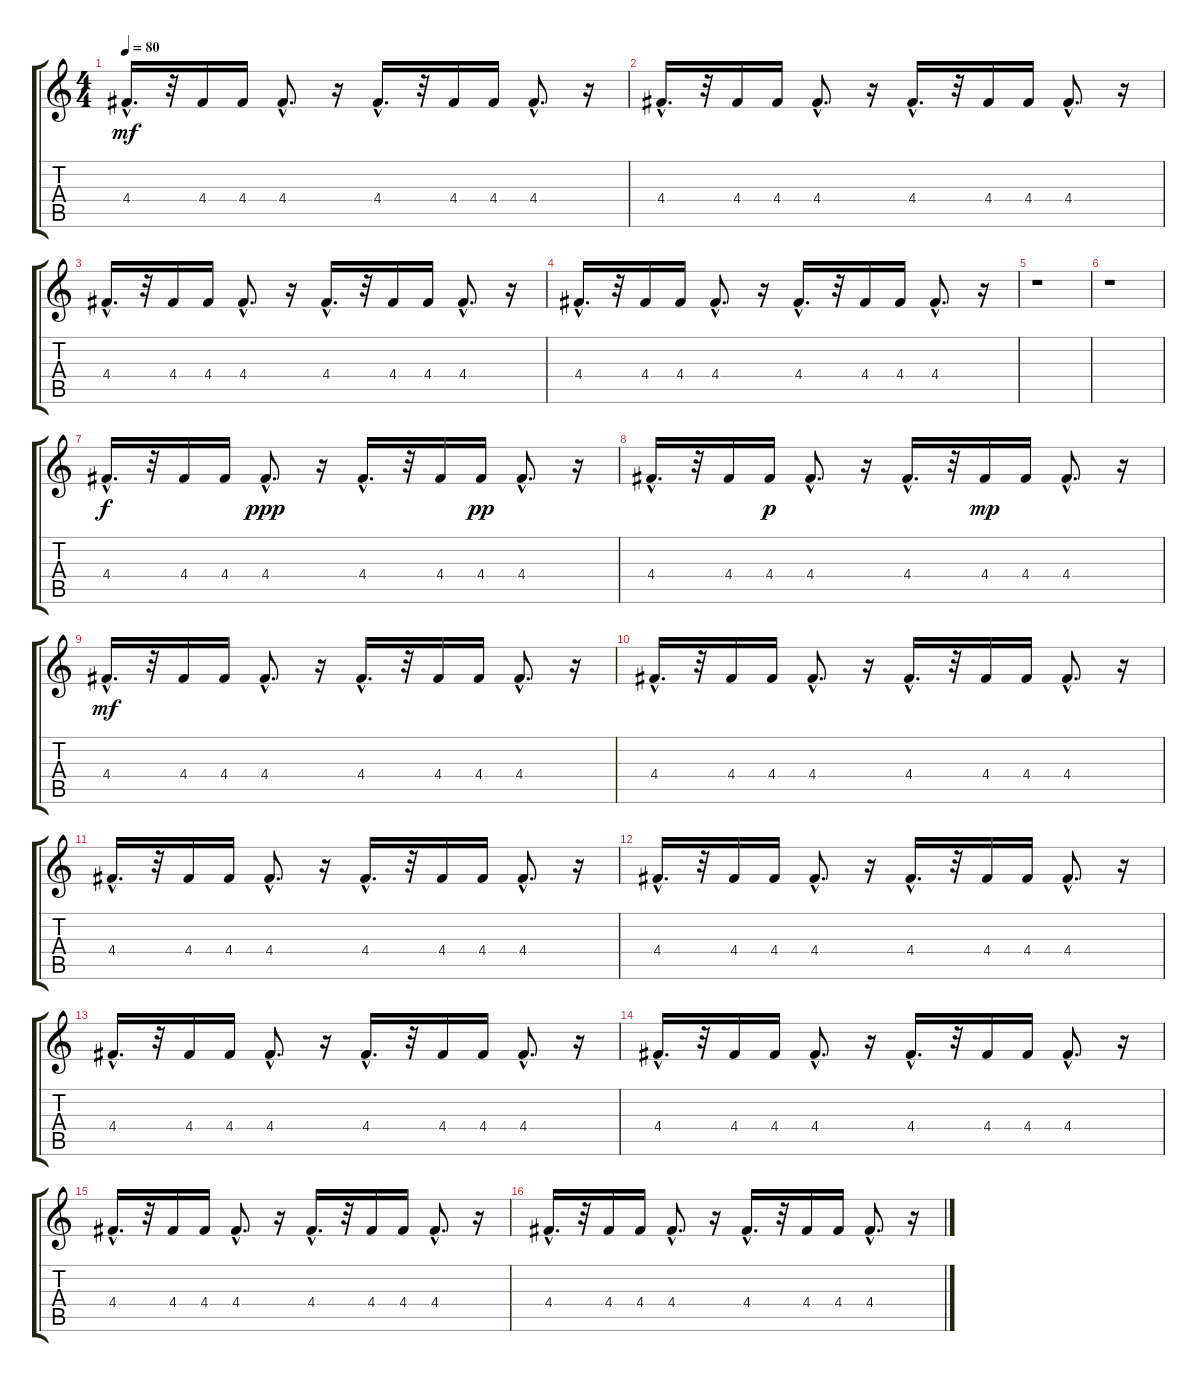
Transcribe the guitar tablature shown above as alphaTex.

\track "" {instrument acousticguitarnylon}
\staff {score tabs}
\tuning (E4 B3 G3 D3 A2 E2) {hide}
\ts (4 4)
\tempo 80
\clef g2
\ks c
4.4{hac}.16{d dy mf} r.32 4.4.16 4.4.16 4.4{hac}.8{d} r.16 4.4{hac}.16{d} r.32 4.4.16 4.4.16 4.4{hac}.8{d} r.16 |
4.4{hac}.16{d} r.32 4.4.16 4.4.16 4.4{hac}.8{d} r.16 4.4{hac}.16{d} r.32 4.4.16 4.4.16 4.4{hac}.8{d} r.16 |
4.4{hac}.16{d} r.32 4.4.16 4.4.16 4.4{hac}.8{d} r.16 4.4{hac}.16{d} r.32 4.4.16 4.4.16 4.4{hac}.8{d} r.16 |
4.4{hac}.16{d} r.32 4.4.16 4.4.16 4.4{hac}.8{d} r.16 4.4{hac}.16{d} r.32 4.4.16 4.4.16 4.4{hac}.8{d} r.16 |
r.1 |
r.1 |
4.4{hac}.16{d dy f} r.32 4.4.16 4.4.16 4.4{hac}.8{d dy ppp} r.16 4.4{hac}.16{d} r.32 4.4.16 4.4.16{dy pp} 4.4{hac}.8{d} r.16 |
4.4{hac}.16{d} r.32 4.4.16 4.4.16{dy p} 4.4{hac}.8{d} r.16 4.4{hac}.16{d} r.32 4.4.16{dy mp} 4.4.16 4.4{hac}.8{d} r.16 |
4.4{hac}.16{d dy mf} r.32 4.4.16 4.4.16 4.4{hac}.8{d} r.16 4.4{hac}.16{d} r.32 4.4.16 4.4.16 4.4{hac}.8{d} r.16 |
4.4{hac}.16{d} r.32 4.4.16 4.4.16 4.4{hac}.8{d} r.16 4.4{hac}.16{d} r.32 4.4.16 4.4.16 4.4{hac}.8{d} r.16 |
4.4{hac}.16{d} r.32 4.4.16 4.4.16 4.4{hac}.8{d} r.16 4.4{hac}.16{d} r.32 4.4.16 4.4.16 4.4{hac}.8{d} r.16 |
4.4{hac}.16{d} r.32 4.4.16 4.4.16 4.4{hac}.8{d} r.16 4.4{hac}.16{d} r.32 4.4.16 4.4.16 4.4{hac}.8{d} r.16 |
4.4{hac}.16{d} r.32 4.4.16 4.4.16 4.4{hac}.8{d} r.16 4.4{hac}.16{d} r.32 4.4.16 4.4.16 4.4{hac}.8{d} r.16 |
4.4{hac}.16{d} r.32 4.4.16 4.4.16 4.4{hac}.8{d} r.16 4.4{hac}.16{d} r.32 4.4.16 4.4.16 4.4{hac}.8{d} r.16 |
4.4{hac}.16{d} r.32 4.4.16 4.4.16 4.4{hac}.8{d} r.16 4.4{hac}.16{d} r.32 4.4.16 4.4.16 4.4{hac}.8{d} r.16 |
4.4{hac}.16{d} r.32 4.4.16 4.4.16 4.4{hac}.8{d} r.16 4.4{hac}.16{d} r.32 4.4.16 4.4.16 4.4{hac}.8{d} r.16
